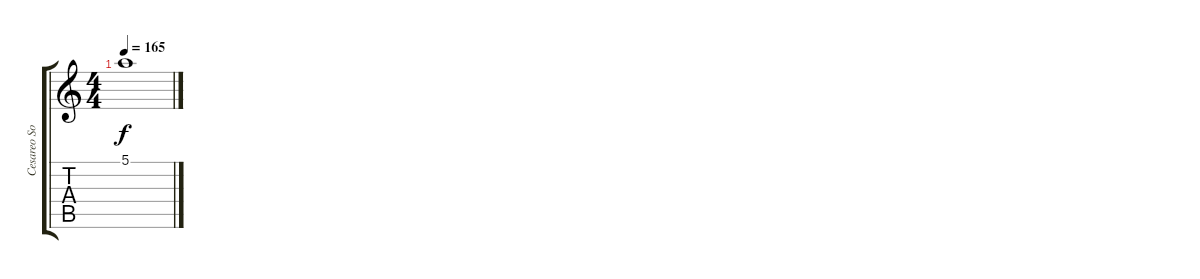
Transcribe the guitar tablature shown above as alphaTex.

\track ("Cesareo Solo" "Cesareo So") {instrument overdrivenguitar}
\staff {score tabs}
\tuning (E4 B3 G3 D3 A2 E2) {hide}
\ts (4 4)
\tempo 165
\clef g2
\ks c
5.1{t}.1{dy f}
